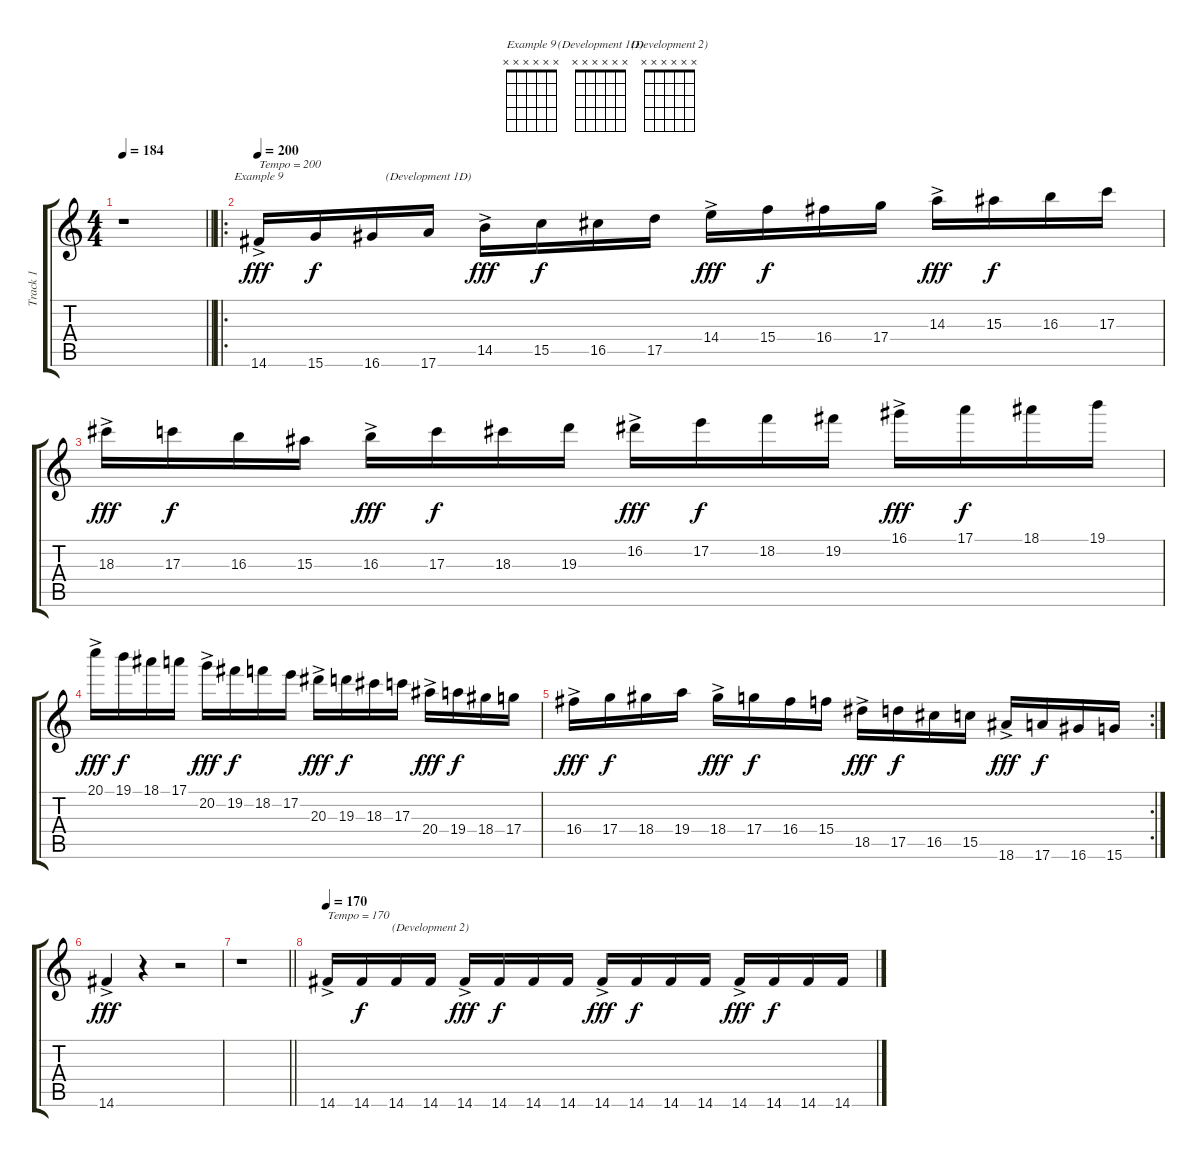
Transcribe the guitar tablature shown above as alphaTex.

\track ("Track 1" "Track 1") {instrument distortionguitar}
\staff {score tabs}
\tuning (E4 B3 G3 D3 A2 E2) {hide}
\chord ("Example 9" x x x x x x)
\chord ("(Development 1D) " x x x x x x)
\chord ("(Development 2) " x x x x x x)
\ts (4 4)
\tempo 184
\clef g2
\barLineRight lightlight
\ks c
r.1{dy fff} |
\ro
\tempo 200
14.6{ac}.16{ch "Example 9" txt "Tempo = 200"} 15.6.16{dy f} 16.6.16 17.6.16{ch "(Development 1D) "} 14.5{ac}.16{dy fff} 15.5.16{dy f} 16.5.16 17.5.16 14.4{ac}.16{dy fff} 15.4.16{dy f} 16.4.16 17.4.16 14.3{ac}.16{dy fff} 15.3.16{dy f} 16.3.16 17.3.16 |
18.3{ac}.16{dy fff} 17.3.16{dy f} 16.3.16 15.3.16 16.3{ac}.16{dy fff} 17.3.16{dy f} 18.3.16 19.3.16 16.2{ac}.16{dy fff} 17.2.16{dy f} 18.2.16 19.2.16 16.1{ac}.16{dy fff} 17.1.16{dy f} 18.1.16 19.1.16 |
20.1{ac}.16{dy fff} 19.1.16{dy f} 18.1.16 17.1.16 20.2{ac}.16{dy fff} 19.2.16{dy f} 18.2.16 17.2.16 20.3{ac}.16{dy fff} 19.3.16{dy f} 18.3.16 17.3.16 20.4{ac}.16{dy fff} 19.4.16{dy f} 18.4.16 17.4.16 |
\rc 2
16.4{ac}.16{dy fff} 17.4.16{dy f} 18.4.16 19.4.16 18.4{ac}.16{dy fff} 17.4.16{dy f} 16.4.16 15.4.16 18.5{ac}.16{dy fff} 17.5.16{dy f} 16.5.16 15.5.16 18.6{ac}.16{dy fff} 17.6.16{dy f} 16.6.16 15.6.16 |
14.6{ac}.4{dy fff} r.4 r.2 |
\barLineRight lightlight
r.1 |
\tempo 170
14.6{ac}.16{txt "Tempo = 170"} 14.6.16{dy f} 14.6.16 14.6.16{ch "(Development 2) "} 14.6{ac}.16{dy fff} 14.6.16{dy f} 14.6.16 14.6.16 14.6{ac}.16{dy fff} 14.6.16{dy f} 14.6.16 14.6.16 14.6{ac}.16{dy fff} 14.6.16{dy f} 14.6.16 14.6.16
